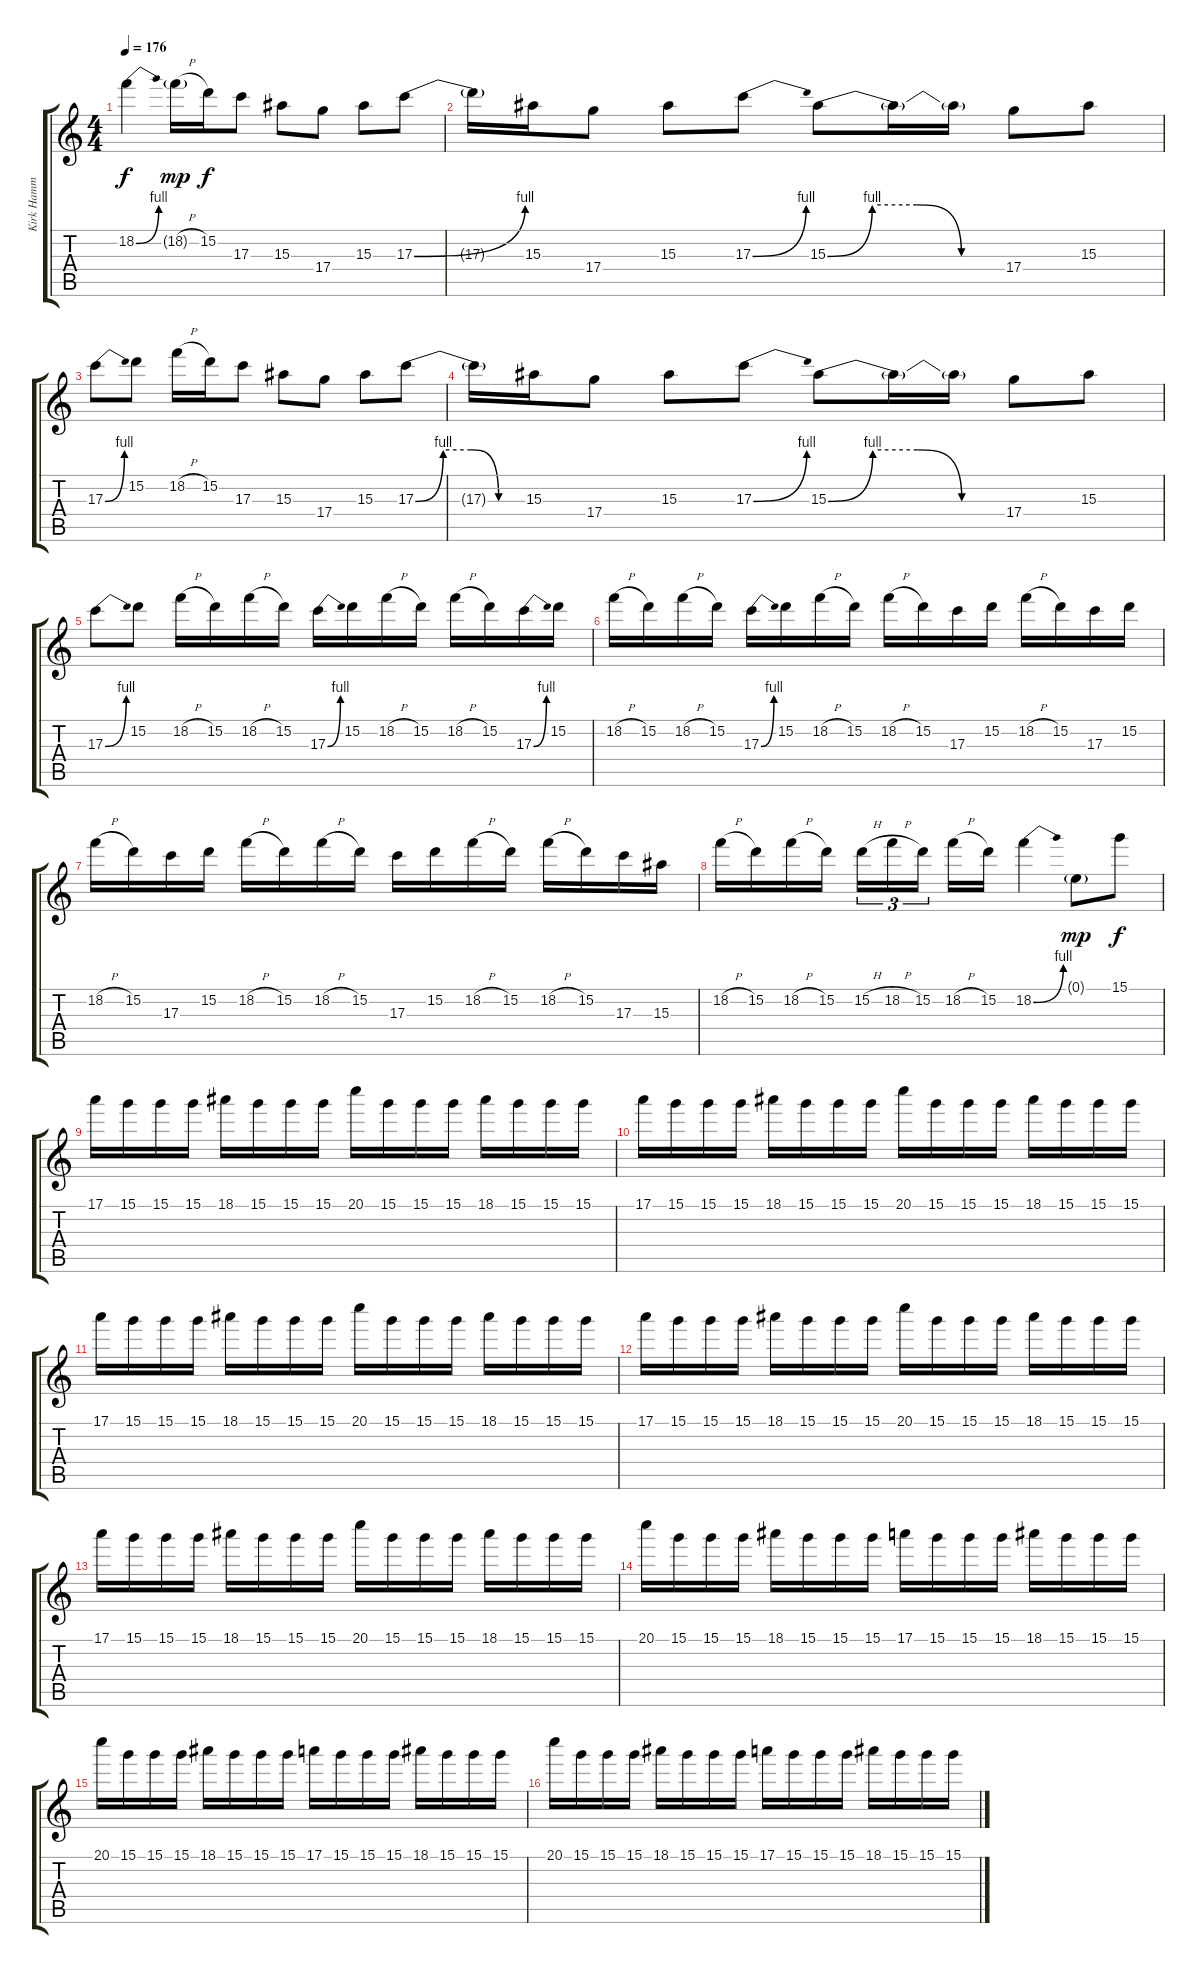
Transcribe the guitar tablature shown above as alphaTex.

\track (" Kirk Hammett" " Kirk Hamm") {instrument distortionguitar}
\staff {score tabs}
\tuning (E4 B3 G3 D3 A2 E2) {hide}
\ts (4 4)
\tempo 176
\clef g2
\ks c
18.2{be (bend 0 0 60 4)}.4{dy f} 18.2{h g}.16{dy mp} 15.2.16{dy f} 17.3.8 15.3.8 17.4.8 15.3.8 17.3{be (bend 0 0 60 4)}.8 |
17.3{t}.16 15.3.16 17.4.8 15.3.8 17.3{be (bend 0 0 60 4)}.8 15.3{be (custom 0 0 15 4 30 4 45 0 60 0)}.8 15.3{t}.16 15.3{t}.16 17.4.8 15.3.8 |
17.3{be (bend 0 0 60 4)}.8 15.2.8 18.2{h}.16 15.2.16 17.3.8 15.3.8 17.4.8 15.3.8 17.3{be (custom 0 0 15 4 30 4 45 0 60 0)}.8 |
17.3{t}.16 15.3.16 17.4.8 15.3.8 17.3{be (bend 0 0 60 4)}.8 15.3{be (custom 0 0 15 4 30 4 45 0 60 0)}.8 15.3{t}.16 15.3{t}.16 17.4.8 15.3.8 |
17.3{be (bend 0 0 60 4)}.8 15.2.8 18.2{h}.16 15.2.16 18.2{h}.16 15.2.16 17.3{be (bend 0 0 60 4)}.16 15.2.16 18.2{h}.16 15.2.16 18.2{h}.16 15.2.16 17.3{be (bend 0 0 60 4)}.16 15.2.16 |
18.2{h}.16 15.2.16 18.2{h}.16 15.2.16 17.3{be (bend 0 0 60 4)}.16 15.2.16 18.2{h}.16 15.2.16 18.2{h}.16 15.2.16 17.3.16 15.2.16 18.2{h}.16 15.2.16 17.3.16 15.2.16 |
18.2{h}.16 15.2.16 17.3.16 15.2.16 18.2{h}.16 15.2.16 18.2{h}.16 15.2.16 17.3.16 15.2.16 18.2{h}.16 15.2.16 18.2{h}.16 15.2.16 17.3.16 15.3.16 |
18.2{h}.16 15.2.16 18.2{h}.16 15.2.16 15.2{h}.16{tu (3 2)} 18.2{h}.16{tu (3 2)} 15.2.16{tu (3 2) beam splitsecondary} 18.2{h}.16 15.2.16 18.2{be (bend 0 0 60 4)}.4 0.1{g}.8{dy mp} 15.1.8{dy f} |
17.1.16 15.1.16 15.1.16 15.1.16 18.1.16 15.1.16 15.1.16 15.1.16 20.1.16 15.1.16 15.1.16 15.1.16 18.1.16 15.1.16 15.1.16 15.1.16 |
17.1.16 15.1.16 15.1.16 15.1.16 18.1.16 15.1.16 15.1.16 15.1.16 20.1.16 15.1.16 15.1.16 15.1.16 18.1.16 15.1.16 15.1.16 15.1.16 |
17.1.16 15.1.16 15.1.16 15.1.16 18.1.16 15.1.16 15.1.16 15.1.16 20.1.16 15.1.16 15.1.16 15.1.16 18.1.16 15.1.16 15.1.16 15.1.16 |
17.1.16 15.1.16 15.1.16 15.1.16 18.1.16 15.1.16 15.1.16 15.1.16 20.1.16 15.1.16 15.1.16 15.1.16 18.1.16 15.1.16 15.1.16 15.1.16 |
17.1.16 15.1.16 15.1.16 15.1.16 18.1.16 15.1.16 15.1.16 15.1.16 20.1.16 15.1.16 15.1.16 15.1.16 18.1.16 15.1.16 15.1.16 15.1.16 |
20.1.16 15.1.16 15.1.16 15.1.16 18.1.16 15.1.16 15.1.16 15.1.16 17.1.16 15.1.16 15.1.16 15.1.16 18.1.16 15.1.16 15.1.16 15.1.16 |
20.1.16 15.1.16 15.1.16 15.1.16 18.1.16 15.1.16 15.1.16 15.1.16 17.1.16 15.1.16 15.1.16 15.1.16 18.1.16 15.1.16 15.1.16 15.1.16 |
20.1.16 15.1.16 15.1.16 15.1.16 18.1.16 15.1.16 15.1.16 15.1.16 17.1.16 15.1.16 15.1.16 15.1.16 18.1.16 15.1.16 15.1.16 15.1.16
